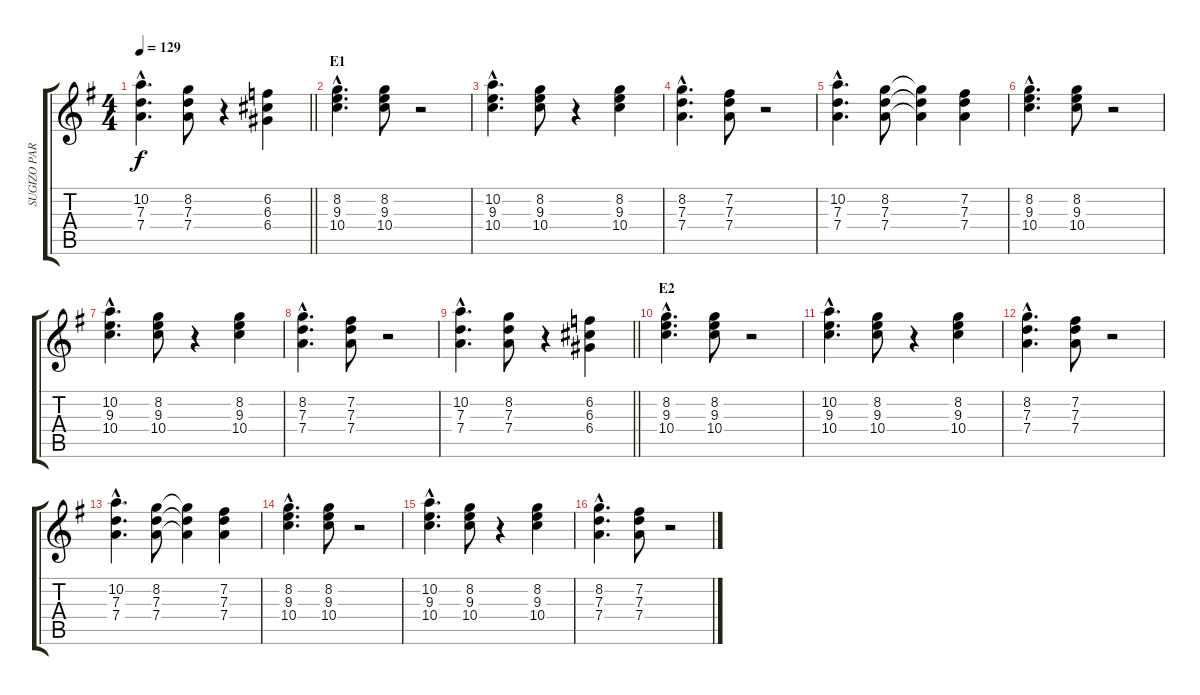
\track ("SUGIZO PART 2" "SUGIZO PAR") {instrument distortionguitar}
\staff {score tabs}
\tuning (E4 B3 G3 D3 A2 E2) {hide}
\ts (4 4)
\tempo 129
\clef g2
\barLineRight lightlight
\ks g
(10.2{hac} 7.3{hac} 7.4{hac}).4{d dy f} (8.2 7.3 7.4).8 r.4 (6.2 6.3 6.4).4 |
\section ("" "E1")
(8.2{hac} 9.3{hac} 10.4{hac}).4{d} (8.2 9.3 10.4).8 r.2 |
(10.2{hac} 9.3{hac} 10.4{hac}).4{d} (8.2 9.3 10.4).8 r.4 (8.2 9.3 10.4).4 |
(8.2{hac} 7.3{hac} 7.4{hac}).4{d} (7.2 7.3 7.4).8 r.2 |
(10.2{hac} 7.3{hac} 7.4{hac}).4{d} (8.2 7.3 7.4).8 (8.2{t} 7.3{t} 7.4{t}).4 (7.2 7.3 7.4).4 |
(8.2{hac} 9.3{hac} 10.4{hac}).4{d} (8.2 9.3 10.4).8 r.2 |
(10.2{hac} 9.3{hac} 10.4{hac}).4{d} (8.2 9.3 10.4).8 r.4 (8.2 9.3 10.4).4 |
(8.2{hac} 7.3{hac} 7.4{hac}).4{d} (7.2 7.3 7.4).8 r.2 |
\barLineRight lightlight
(10.2{hac} 7.3{hac} 7.4{hac}).4{d} (8.2 7.3 7.4).8 r.4 (6.2 6.3 6.4).4 |
\section ("" "E2")
(8.2{hac} 9.3{hac} 10.4{hac}).4{d} (8.2 9.3 10.4).8 r.2 |
(10.2{hac} 9.3{hac} 10.4{hac}).4{d} (8.2 9.3 10.4).8 r.4 (8.2 9.3 10.4).4 |
(8.2{hac} 7.3{hac} 7.4{hac}).4{d} (7.2 7.3 7.4).8 r.2 |
(10.2{hac} 7.3{hac} 7.4{hac}).4{d} (8.2 7.3 7.4).8 (8.2{t} 7.3{t} 7.4{t}).4 (7.2 7.3 7.4).4 |
(8.2{hac} 9.3{hac} 10.4{hac}).4{d} (8.2 9.3 10.4).8 r.2 |
(10.2{hac} 9.3{hac} 10.4{hac}).4{d} (8.2 9.3 10.4).8 r.4 (8.2 9.3 10.4).4 |
(8.2{hac} 7.3{hac} 7.4{hac}).4{d} (7.2 7.3 7.4).8 r.2
